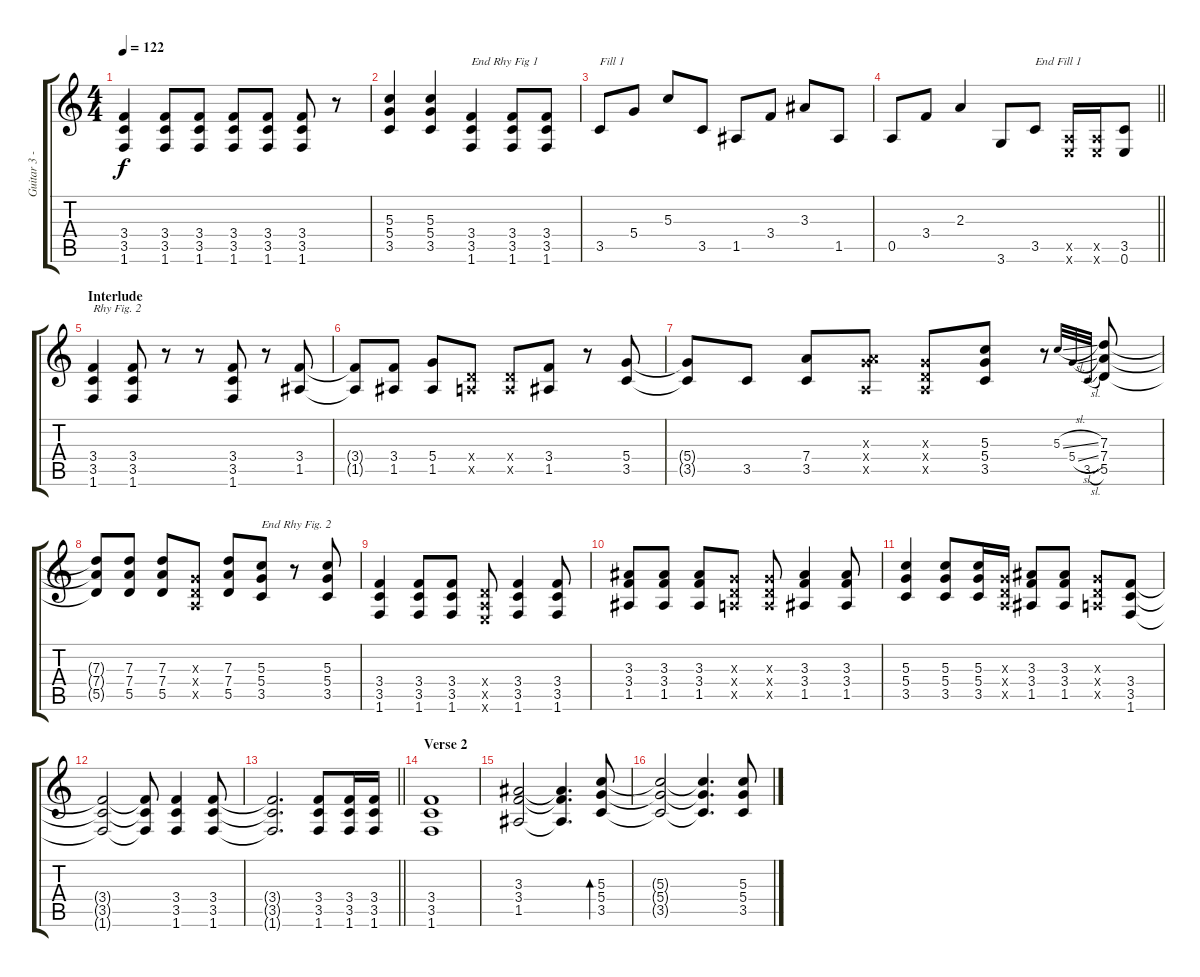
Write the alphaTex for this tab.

\track ("Guitar 3 - Acoustic Guitar" "Guitar 3 -") {instrument acousticguitarsteel}
\staff {score tabs}
\tuning (E4 B3 G3 D3 A2 E2) {hide}
\ts (4 4)
\tempo 122
\clef g2
\ks c
(3.4 3.5 1.6).4{dy f} (3.4 3.5 1.6).8 (3.4 3.5 1.6).8 (3.4 3.5 1.6).8 (3.4 3.5 1.6).8 (3.4 3.5 1.6).8 r.8 |
(5.3 5.4 3.5).4 (5.3 5.4 3.5).4 (3.4 3.5 1.6).4{txt "End Rhy Fig 1"} (3.4 3.5 1.6).8 (3.4 3.5 1.6).8 |
3.5.8{txt "Fill 1"} 5.4.8 5.3.8 3.5.8 1.5.8 3.4.8 3.3.8 1.5.8 |
\barLineRight lightlight
0.5.8 3.4.8 2.3.4 3.6.8 3.5.8{txt "End Fill 1"} (0.5{x} 0.6{x}).16 (0.5{x} 0.6{x}).16 (3.5 0.6).8 |
\section ("" "Interlude")
(3.4 3.5 1.6).4{txt "Rhy Fig. 2"} (3.4 3.5 1.6).8 r.8 r.8 (3.4 3.5 1.6).8 r.8 (3.4 1.5).8 |
(3.4{t} 1.5{t}).8 (3.4 1.5).8 (5.4 1.5).8 (0.4{x} 0.5{x}).8 (0.4{x} 0.5{x}).8 (3.4 1.5).8 r.8 (5.4 3.5).8 |
(5.4{t} 3.5{t}).8 3.5.8 (7.4 3.5).8 (0.3{x} 7.4{x} 0.5{x}).8 (0.3{x} 0.4{x} 0.5{x}).8 (5.3 5.4 3.5).8 r.8 5.3{sl}.32{gr onbeat} 5.4{sl}.32{gr onbeat} 3.5{sl}.32{gr onbeat} (7.3 7.4 5.5).8 |
(7.3{t} 7.4{t} 5.5{t}).8 (7.3 7.4 5.5).8 (7.3 7.4 5.5).8 (0.3{x} 0.4{x} 0.5{x}).8 (7.3 7.4 5.5).8 (5.3 5.4 3.5).8{txt "End Rhy Fig. 2"} r.8 (5.3 5.4 3.5).8 |
(3.4 3.5 1.6).4 (3.4 3.5 1.6).8 (3.4 3.5 1.6).8 (0.4{x} 0.5{x} 0.6{x}).8 (3.4 3.5 1.6).4 (3.4 3.5 1.6).8 |
(3.3 3.4 1.5).8 (3.3 3.4 1.5).8 (3.3 3.4 1.5).8 (0.3{x} 0.4{x} 0.5{x}).8 (0.3{x} 0.4{x} 0.5{x}).8 (3.3 3.4 1.5).4 (3.3 3.4 1.5).8 |
(5.3 5.4 3.5).4 (5.3 5.4 3.5).8 (5.3 5.4 3.5).16 (0.3{x} 0.4{x} 0.5{x}).16 (3.3 3.4 1.5).8 (3.3 3.4 1.5).8 (0.3{x} 0.4{x} 0.5{x}).8 (3.4 3.5 1.6).8 |
(3.4{t} 3.5{t} 1.6{t}).2 (3.4{t} 3.5{t} 1.6{t}).8 (3.4 3.5 1.6).4 (3.4 3.5 1.6).8 |
\barLineRight lightlight
(3.4{t} 3.5{t} 1.6{t}).2{d} (3.4 3.5 1.6).8 (3.4 3.5 1.6).16 (3.4 3.5 1.6).16 |
\section ("" "Verse 2")
(3.4 3.5 1.6).1 |
(3.3 3.4 1.5).2 (3.3{t} 3.4{t} 1.5{t}).4{d} (5.3 5.4 3.5).8{bd 60} |
(5.3{t} 5.4{t} 3.5{t}).2 (5.3{t} 5.4{t} 3.5{t}).4{d} (5.3{sl} 5.4{sl} 3.5{sl}).8
